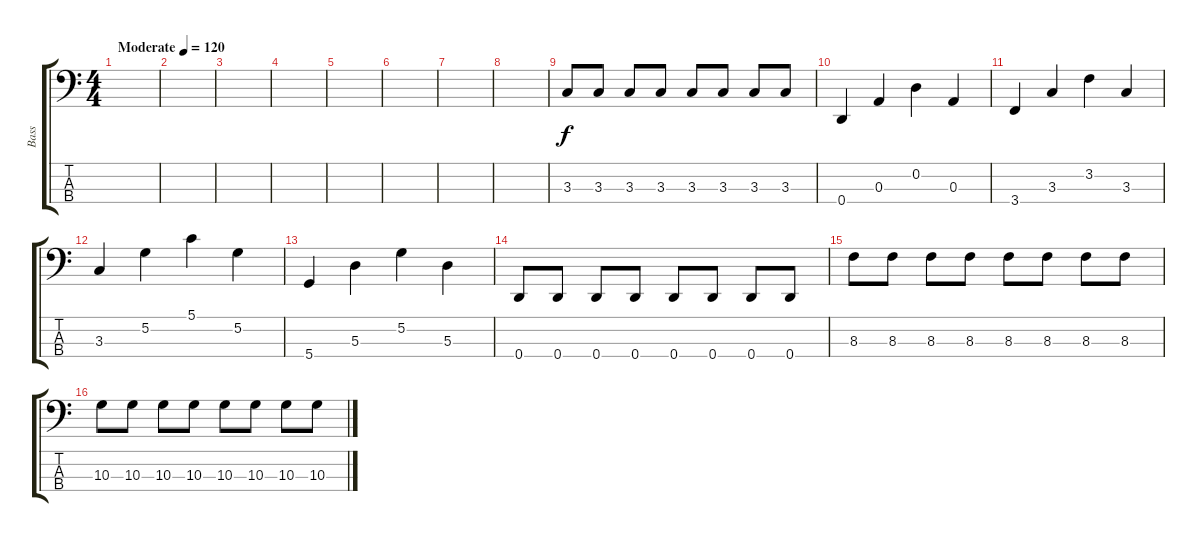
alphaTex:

\track ("Bass" "Bass") {instrument electricbassfinger}
\staff {score tabs}
\tuning (G2 D2 A1 D1) {hide}
\ts (4 4)
\tempo (120 "Moderate")
\clef f4
\ks c
|
|
|
|
|
|
|
|
3.3.8 3.3.8 3.3.8 3.3.8 3.3.8 3.3.8 3.3.8 3.3.8 |
0.4.4 0.3.4 0.2.4 0.3.4 |
3.4.4 3.3.4 3.2.4 3.3.4 |
3.3.4 5.2.4 5.1.4 5.2.4 |
5.4.4 5.3.4 5.2.4 5.3.4 |
0.4.8 0.4.8 0.4.8 0.4.8 0.4.8 0.4.8 0.4.8 0.4.8 |
8.3.8 8.3.8 8.3.8 8.3.8 8.3.8 8.3.8 8.3.8 8.3.8 |
10.3.8 10.3.8 10.3.8 10.3.8 10.3.8 10.3.8 10.3.8 10.3.8
